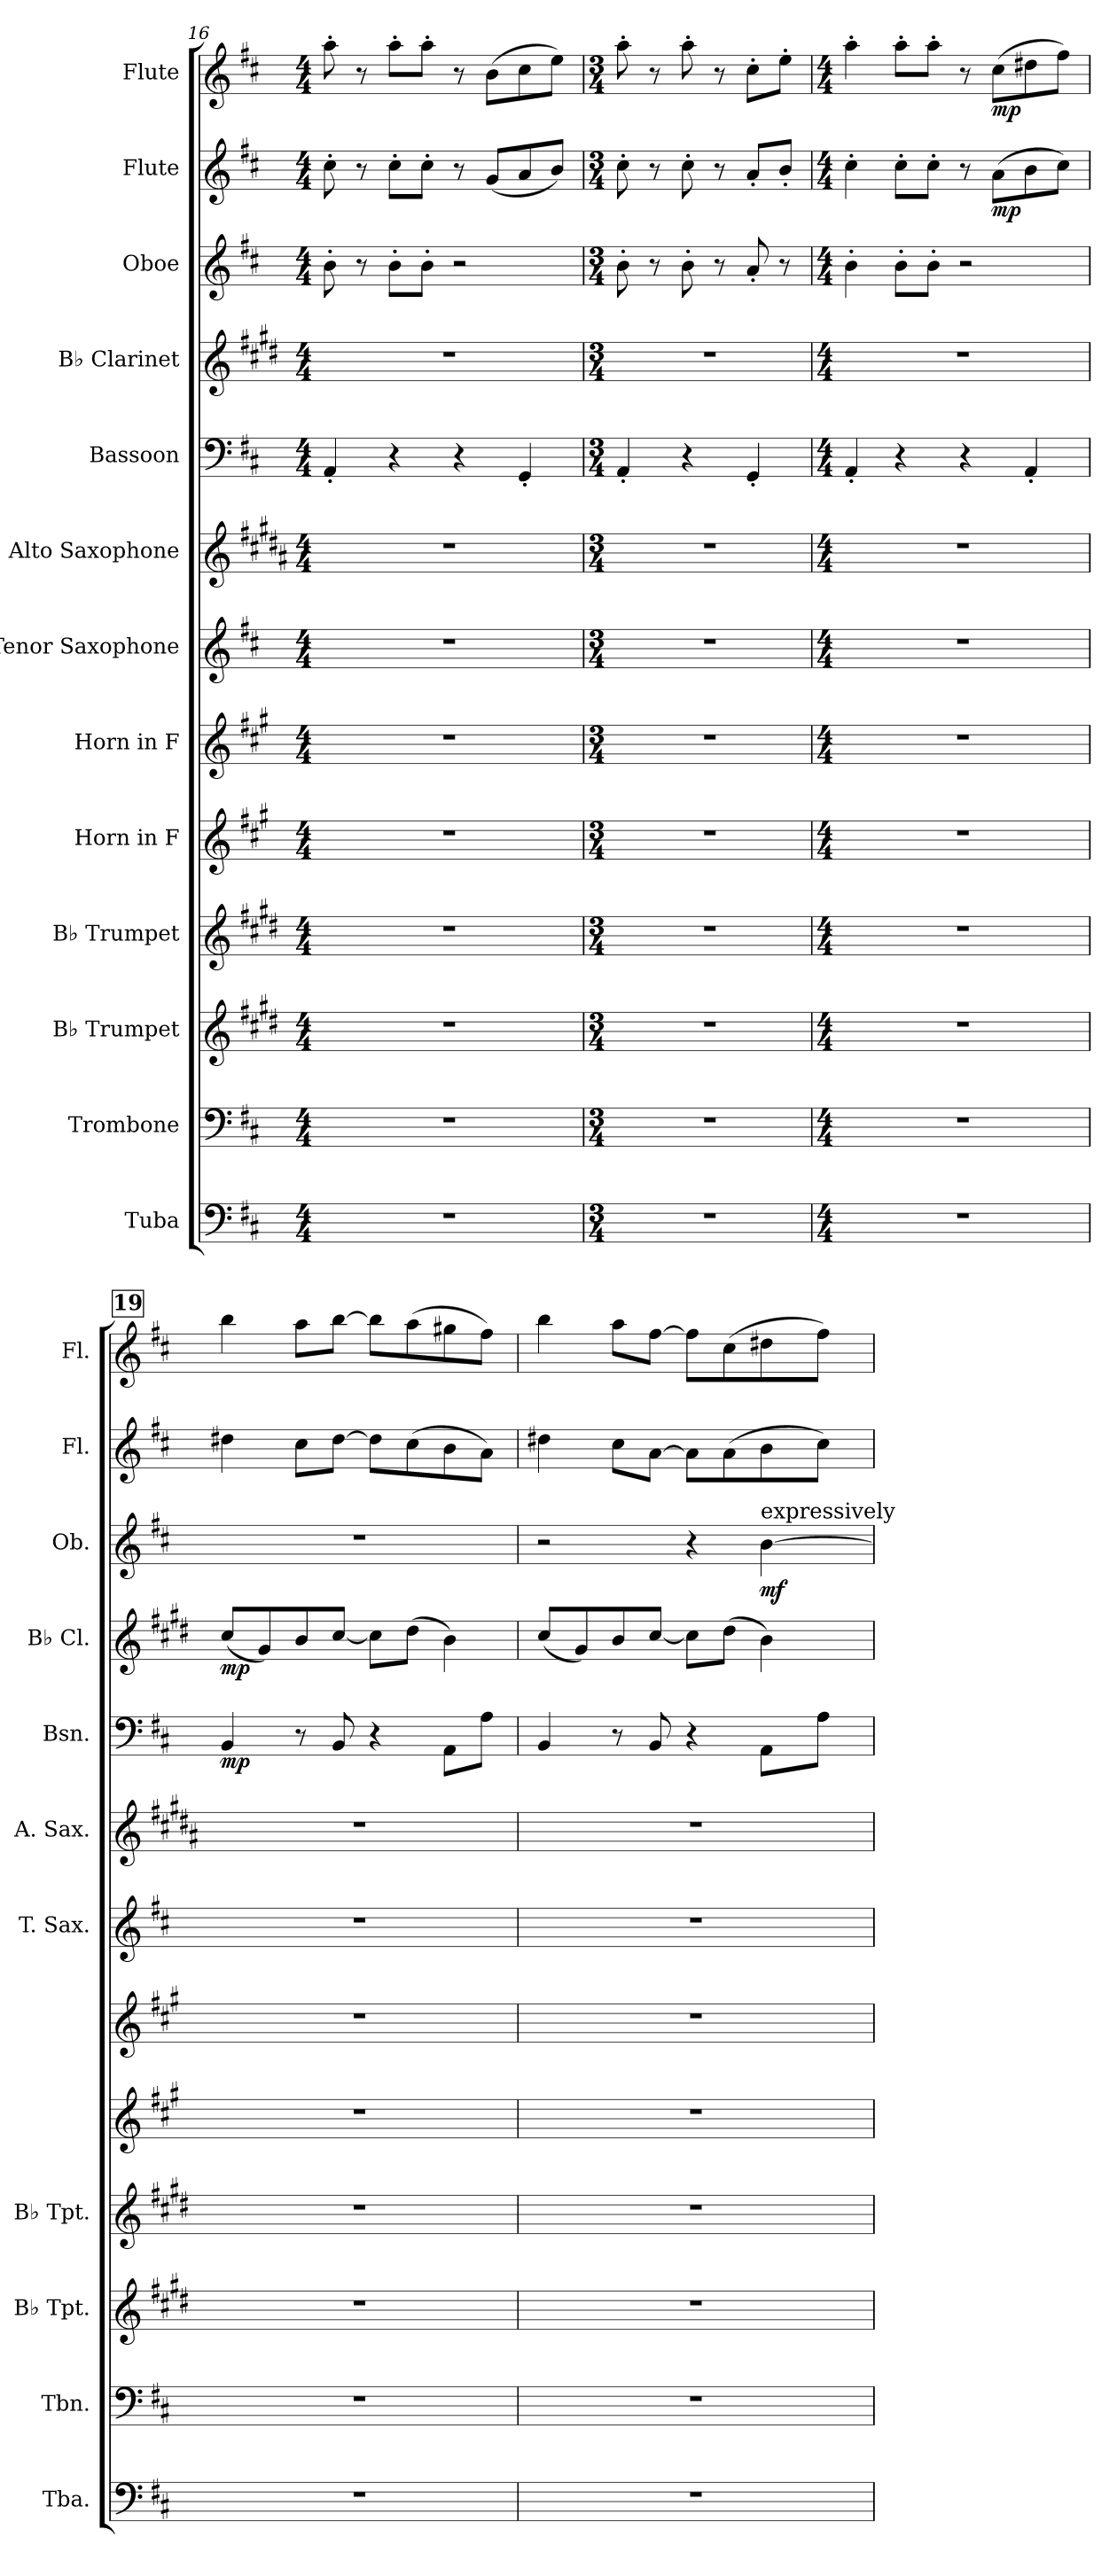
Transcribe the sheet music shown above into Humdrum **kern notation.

**kern	**kern	**kern	**kern	**kern	**kern	**kern	**kern	**kern	**dynam	**kern	**dynam	**kern	**dynam	**kern	**dynam	**kern	**dynam
*part13	*part12	*part11	*part10	*part9	*part8	*part7	*part6	*part5	*part5	*part4	*part4	*part3	*part3	*part2	*part2	*part1	*part1
*staff13	*staff12	*staff11	*staff10	*staff9	*staff8	*staff7	*staff6	*staff5	*staff5	*staff4	*staff4	*staff3	*staff3	*staff2	*staff2	*staff1	*staff1
*I"Tuba	*I"Trombone	*I"B♭ Trumpet	*I"B♭ Trumpet	*I"Horn in F	*I"Horn in F	*I"Tenor Saxophone	*I"Alto Saxophone	*I"Bassoon	*	*I"B♭ Clarinet	*	*I"Oboe	*	*I"Flute	*	*I"Flute	*
*I'Tba.	*I'Tbn.	*I'B♭ Tpt.	*I'B♭ Tpt.	*	*	*I'T. Sax.	*I'A. Sax.	*I'Bsn.	*	*I'B♭ Cl.	*	*I'Ob.	*	*I'Fl.	*	*I'Fl.	*
*clefF4	*clefF4	*clefG2	*clefG2	*clefG2	*clefG2	*clefG2	*clefG2	*clefF4	*	*clefG2	*	*clefG2	*	*clefG2	*	*clefG2	*
*	*	*ITrd1c2	*ITrd1c2	*ITrd4c7	*ITrd4c7	*ITrd8c14	*ITrd5c9	*	*	*ITrd1c2	*	*	*	*	*	*	*
*k[f#c#]	*k[f#c#]	*k[f#c#]	*k[f#c#]	*k[f#c#]	*k[f#c#]	*k[f#c#]	*k[f#c#]	*k[f#c#]	*	*k[f#c#]	*	*k[f#c#]	*	*k[f#c#]	*	*k[f#c#]	*
*M4/4	*M4/4	*M4/4	*M4/4	*M4/4	*M4/4	*M4/4	*M4/4	*M4/4	*	*M4/4	*	*M4/4	*	*M4/4	*	*M4/4	*
=16	=16	=16	=16	=16	=16	=16	=16	=16	=16	=16	=16	=16	=16	=16	=16	=16	=16
1r	1r	1r	1r	1r	1r	1r	1r	4AA'/	.	1r	.	8b'\	.	8cc#'\	.	8aa'\	.
.	.	.	.	.	.	.	.	.	.	.	.	8r	.	8r	.	8r	.
.	.	.	.	.	.	.	.	4r	.	.	.	8b'\L	.	8cc#'\L	.	8aa'\L	.
.	.	.	.	.	.	.	.	.	.	.	.	8b'\J	.	8cc#'\J	.	8aa'\J	.
.	.	.	.	.	.	.	.	4r	.	.	.	2r	.	8r	.	8r	.
.	.	.	.	.	.	.	.	.	.	.	.	.	.	(8g/L	.	(8b\L	.
.	.	.	.	.	.	.	.	4GG'/	.	.	.	.	.	8a/	.	8cc#\	.
.	.	.	.	.	.	.	.	.	.	.	.	.	.	8b/J)	.	8ee\J)	.
=17	=17	=17	=17	=17	=17	=17	=17	=17	=17	=17	=17	=17	=17	=17	=17	=17	=17
*M3/4	*M3/4	*M3/4	*M3/4	*M3/4	*M3/4	*M3/4	*M3/4	*M3/4	*	*M3/4	*	*M3/4	*	*M3/4	*	*M3/4	*
2.r	2.r	2.r	2.r	2.r	2.r	2.r	2.r	4AA'/	.	2.r	.	8b'\	.	8cc#'\	.	8aa'\	.
.	.	.	.	.	.	.	.	.	.	.	.	8r	.	8r	.	8r	.
.	.	.	.	.	.	.	.	4r	.	.	.	8b'\	.	8cc#'\	.	8aa'\	.
.	.	.	.	.	.	.	.	.	.	.	.	8r	.	8r	.	8r	.
.	.	.	.	.	.	.	.	4GG'/	.	.	.	8a'/	.	8a'/L	.	8cc#'\L	.
.	.	.	.	.	.	.	.	.	.	.	.	8r	.	8b'/J	.	8ee'\J	.
!!LO:PB:g=z
=18	=18	=18	=18	=18	=18	=18	=18	=18	=18	=18	=18	=18	=18	=18	=18	=18	=18
*M4/4	*M4/4	*M4/4	*M4/4	*M4/4	*M4/4	*M4/4	*M4/4	*M4/4	*	*M4/4	*	*M4/4	*	*M4/4	*	*M4/4	*
1r	1r	1r	1r	1r	1r	1r	1r	4AA'/	.	1r	.	4b'\	.	4cc#'\	.	4aa'\	.
.	.	.	.	.	.	.	.	4r	.	.	.	8b'\L	.	8cc#'\L	.	8aa'\L	.
.	.	.	.	.	.	.	.	.	.	.	.	8b'\J	.	8cc#'\J	.	8aa'\J	.
.	.	.	.	.	.	.	.	4r	.	.	.	2r	.	8r	.	8r	.
!	!	!	!	!	!	!	!	!	!	!	!	!	!	!	!LO:DY:b	!	!LO:DY:b
.	.	.	.	.	.	.	.	.	.	.	.	.	.	(8a\L	mp	(8cc#\L	mp
.	.	.	.	.	.	.	.	4AA'/	.	.	.	.	.	8b\	.	8dd#X\	.
.	.	.	.	.	.	.	.	.	.	.	.	.	.	8cc#\J)	.	8ff#\J)	.
!!LO:REH:place=s1:a:B:fs=14:t=19
=19	=19	=19	=19	=19	=19	=19	=19	=19	=19	=19	=19	=19	=19	=19	=19	=19	=19
!	!	!	!	!	!	!	!	!	!LO:DY:b	!	!LO:DY:b	!	!	!	!	!	!
1r	1r	1r	1r	1r	1r	1r	1r	4BB/	mp	(8b/L	mp	1r	.	4dd#X\	.	4bb\	.
.	.	.	.	.	.	.	.	.	.	8f#/)	.	.	.	.	.	.	.
.	.	.	.	.	.	.	.	8r	.	8a/	.	.	.	8cc#\L	.	8aa\L	.
.	.	.	.	.	.	.	.	8BB/	.	[8b/J	.	.	.	[8dd#\J	.	[8bb\J	.
.	.	.	.	.	.	.	.	4r	.	8b\L]	.	.	.	8dd#\L]	.	8bb\L]	.
.	.	.	.	.	.	.	.	.	.	(8cc#\J	.	.	.	(8cc#\	.	(8aa\	.
.	.	.	.	.	.	.	.	8AA\L	.	4a\)	.	.	.	8b\	.	8gg#X\	.
.	.	.	.	.	.	.	.	8A\J	.	.	.	.	.	8a\J)	.	8ff#\J)	.
=20	=20	=20	=20	=20	=20	=20	=20	=20	=20	=20	=20	=20	=20	=20	=20	=20	=20
1r	1r	1r	1r	1r	1r	1r	1r	4BB/	.	(8b/L	.	2r	.	4dd#X\	.	4bb\	.
.	.	.	.	.	.	.	.	.	.	8f#/)	.	.	.	.	.	.	.
.	.	.	.	.	.	.	.	8r	.	8a/	.	.	.	8cc#\L	.	8aa\L	.
.	.	.	.	.	.	.	.	8BB/	.	[8b/J	.	.	.	[8a\J	.	[8ff#\J	.
.	.	.	.	.	.	.	.	4r	.	8b\L]	.	4r	.	8a\L]	.	8ff#\L]	.
.	.	.	.	.	.	.	.	.	.	(8cc#\J	.	.	.	(8a\	.	(8cc#\	.
!	!	!	!	!	!	!	!	!	!	!	!	!LO:TX:a:t=expressively	!	!	!	!	!
!	!	!	!	!	!	!	!	!	!	!	!	!	!LO:DY:b	!	!	!	!
.	.	.	.	.	.	.	.	8AA\L	.	4a\)	.	[4b\	mf	8b\	.	8dd#X\	.
.	.	.	.	.	.	.	.	8A\J	.	.	.	.	.	8cc#\J)	.	8ff#\J)	.
=	=	=	=	=	=	=	=	=	=	=	=	=	=	=	=	=	=
*-	*-	*-	*-	*-	*-	*-	*-	*-	*-	*-	*-	*-	*-	*-	*-	*-	*-
